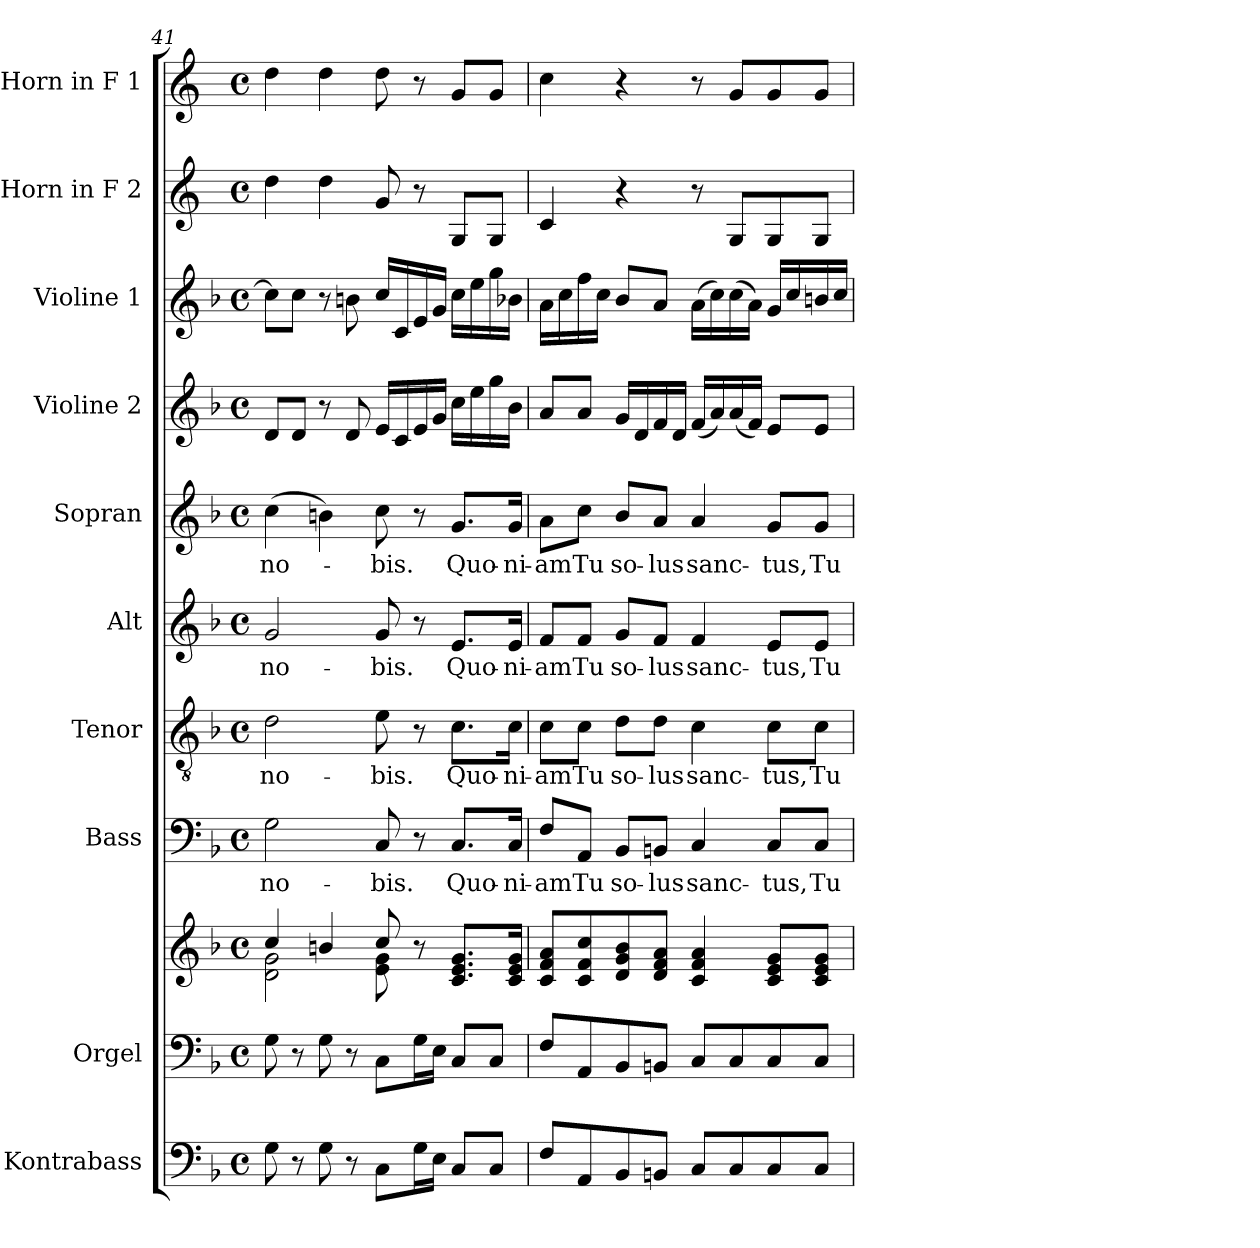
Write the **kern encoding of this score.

**kern	**kern	**kern	**kern	**text	**kern	**text	**kern	**text	**kern	**text	**kern	**kern	**kern	**kern
*part10	*part9	*part9	*part8	*part8	*part7	*part7	*part6	*part6	*part5	*part5	*part4	*part3	*part2	*part1
*staff11	*staff10	*staff9	*staff8	*staff8	*staff7	*staff7	*staff6	*staff6	*staff5	*staff5	*staff4	*staff3	*staff2	*staff1
*I"Kontrabass	*I"Orgel	*	*I"Bass	*	*I"Tenor	*	*I"Alt	*	*I"Sopran	*	*I"Violine 2	*I"Violine 1	*I"Horn in F 2	*I"Horn in F 1
*I'Kb.	*	*	*I'B.	*	*I'T.	*	*I'A.	*	*I'S.	*	*I'Vl. 2	*I'Vl. 1	*	*
!!LO:PB:g=z
*clefF4	*clefF4	*clefG2	*clefF4	*	*clefGv2	*	*clefG2	*	*clefG2	*	*clefG2	*clefG2	*clefG2	*clefG2
*ITrd7c12	*	*	*	*	*	*	*	*	*	*	*	*	*ITrd4c7	*ITrd4c7
*k[b-]	*k[b-]	*k[b-]	*k[b-]	*	*k[b-]	*	*k[b-]	*	*k[b-]	*	*k[b-]	*k[b-]	*k[b-]	*k[b-]
*F:	*F:	*F:	*F:	*	*F:	*	*F:	*	*F:	*	*F:	*F:	*F:	*F:
*M4/4	*M4/4	*M4/4	*M4/4	*	*M4/4	*	*M4/4	*	*M4/4	*	*M4/4	*M4/4	*M4/4	*M4/4
*met(c)	*met(c)	*met(c)	*met(c)	*	*met(c)	*	*met(c)	*	*met(c)	*	*met(c)	*met(c)	*met(c)	*met(c)
=41	=41	=41	=41	=41	=41	=41	=41	=41	=41	=41	=41	=41	=41	=41
*	*	*^	*	*	*	*	*	*	*	*	*	*	*	*
!	!	!	!	!	!LO:LY:b	!	!LO:LY:b	!	!LO:LY:b	!	!LO:LY:b	!	!	!	!
8GG\	8G\	4cc/	2d\ 2g\	2G\	no-	2d\	no-	2g/	no-	(>4cc\	no-	8d/L	8cc\L]	4g\	4g\
8r	8r	.	.	.	.	.	.	.	.	.	.	8d/J	8cc\J	.	.
8GG\	8G\	4bn/	.	.	.	.	.	.	.	4bn\)	.	8r	8r	4g\	4g\
8r	8r	.	.	.	.	.	.	.	.	.	.	8d/	8bn\	.	.
!	!	!	!	!	!LO:LY:b	!	!LO:LY:b	!	!LO:LY:b	!	!LO:LY:b	!	!	!	!
8CC\L	8C\L	8cc/	8e\ 8g\	8C/	-bis.	8e\	-bis.	8g/	-bis.	8cc\	-bis.	16e/LL	16cc/LL	8c/	8g\
.	.	.	.	.	.	.	.	.	.	.	.	16c/	16c/	.	.
16GG\L	16G\L	8r	8ryy	8r	.	8r	.	8r	.	8r	.	16e/	16e/	8r	8r
16EE\JJ	16E\JJ	.	.	.	.	.	.	.	.	.	.	16g/JJ	16g/JJ	.	.
!	!	!	!	!	!LO:LY:b	!	!LO:LY:b	!	!LO:LY:b	!	!LO:LY:b	!	!	!	!
8CC/L	8C/L	8.c/ 8.e/ 8.g/L	4ryy	8.C/L	Quo-	8.c\L	Quo-	8.e/L	Quo-	8.g/L	Quo-	16cc\LL	16cc\LL	8C/L	8c/L
.	.	.	.	.	.	.	.	.	.	.	.	16ee\	16ee\	.	.
8CC/J	8C/J	.	.	.	.	.	.	.	.	.	.	16gg\	16gg\	8C/J	8c/J
!	!	!	!	!	!LO:LY:b	!	!LO:LY:b	!	!LO:LY:b	!	!LO:LY:b	!	!	!	!
.	.	16c/ 16e/ 16g/Jk	.	16C/Jk	-ni-	16c\Jk	-ni-	16e/Jk	-ni-	16g/Jk	-ni-	16b-\JJ	16b-X\JJ	.	.
*	*	*v	*v	*	*	*	*	*	*	*	*	*	*	*	*
=42	=42	=42	=42	=42	=42	=42	=42	=42	=42	=42	=42	=42	=42	=42
!	!	!	!	!LO:LY:b	!	!LO:LY:b	!	!LO:LY:b	!	!LO:LY:b	!	!	!	!
8FF/L	8F/L	8c/ 8f/ 8a/L	8F/L	-am	8c\L	-am	8f/L	-am	8a\L	-am	8a/L	16a\LL	4F/	4f\
.	.	.	.	.	.	.	.	.	.	.	.	16cc\	.	.
!	!	!	!	!LO:LY:b	!	!LO:LY:b	!	!LO:LY:b	!	!LO:LY:b	!	!	!	!
8AAA/	8AA/	8c/ 8f/ 8cc/	8AA/J	Tu	8c\J	Tu	8f/J	Tu	8cc\J	Tu	8a/J	16ff\	.	.
.	.	.	.	.	.	.	.	.	.	.	.	16cc\JJ	.	.
!	!	!	!	!LO:LY:b	!	!LO:LY:b	!	!LO:LY:b	!	!LO:LY:b	!	!	!	!
8BBB-/	8BB-/	8d/ 8g/ 8b-/	8BB-/L	so-	8d\L	so-	8g/L	so-	8b-/L	so-	16g/LL	8b-/L	4r	4r
.	.	.	.	.	.	.	.	.	.	.	16d/	.	.	.
!	!	!	!	!LO:LY:b	!	!LO:LY:b	!	!LO:LY:b	!	!LO:LY:b	!	!	!	!
8BBBn/J	8BBn/J	8d/ 8f/ 8a/J	8BBn/J	-lus	8d\J	-lus	8f/J	-lus	8a/J	-lus	16f/	8a/J	.	.
.	.	.	.	.	.	.	.	.	.	.	16d/JJ	.	.	.
!	!	!	!	!LO:LY:b	!	!LO:LY:b	!	!LO:LY:b	!	!LO:LY:b	!	!	!	!
8CC/L	8C/L	4c/ 4f/ 4a/	4C/	sanc-	4c\	sanc-	4f/	sanc-	4a/	sanc-	(<16f/LL	(>16a\LL	8r	8r
.	.	.	.	.	.	.	.	.	.	.	16a/)	16cc\)	.	.
8CC/	8C/	.	.	.	.	.	.	.	.	.	(<16a/	(>16cc\	8C/L	8c/L
.	.	.	.	.	.	.	.	.	.	.	16f/JJ)	16a\JJ)	.	.
!	!	!	!	!LO:LY:b	!	!LO:LY:b	!	!LO:LY:b	!	!LO:LY:b	!	!	!	!
8CC/	8C/	8c/ 8e/ 8g/L	8C/L	-tus,	8c\L	-tus,	8e/L	-tus,	8g/L	-tus,	8e/L	16g/LL	8C/	8c/
.	.	.	.	.	.	.	.	.	.	.	.	16cc/	.	.
!	!	!	!	!LO:LY:b	!	!LO:LY:b	!	!LO:LY:b	!	!LO:LY:b	!	!	!	!
8CC/J	8C/J	8c/ 8e/ 8g/J	8C/J	Tu	8c\J	Tu	8e/J	Tu	8g/J	Tu	8e/J	16bn/	8C/J	8c/J
.	.	.	.	.	.	.	.	.	.	.	.	16cc/JJ	.	.
=	=	=	=	=	=	=	=	=	=	=	=	=	=	=
*-	*-	*-	*-	*-	*-	*-	*-	*-	*-	*-	*-	*-	*-	*-
